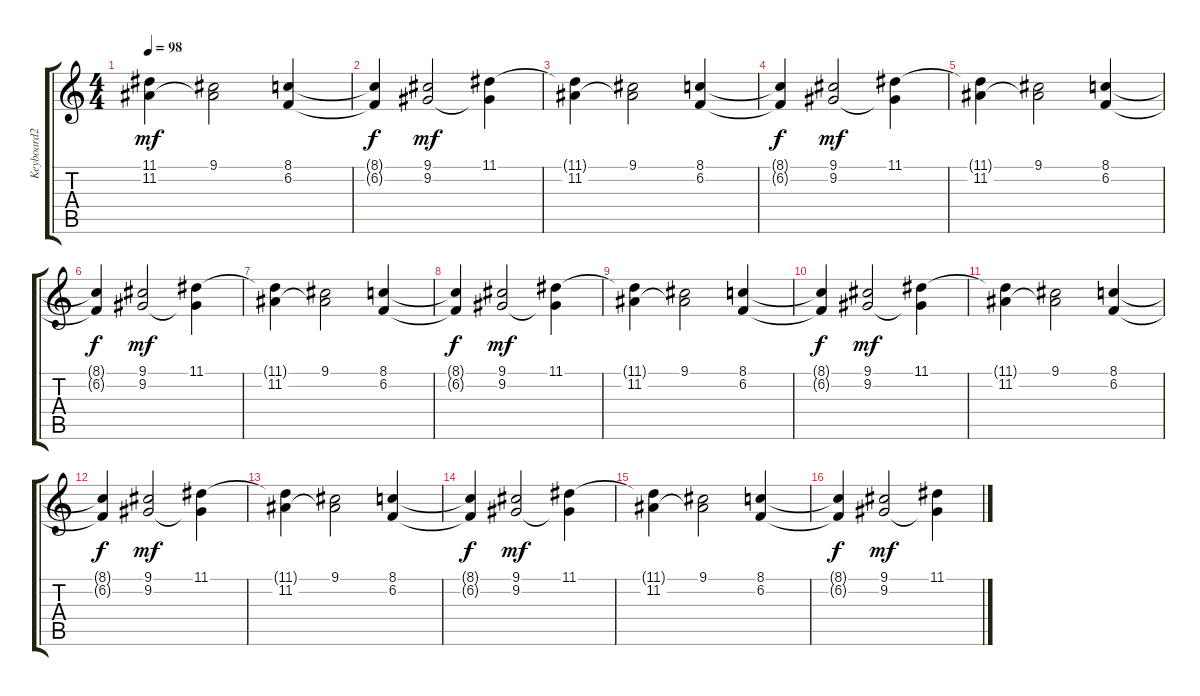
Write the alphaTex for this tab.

\track ("Keyboard2" "Keyboard2") {instrument stringensemble1}
\staff {score tabs}
\tuning (E4 B3 G3 D3 A2 E2) {hide}
\ts (4 4)
\tempo 98
\clef g2
\ks c
(11.1{t} 11.2).4{dy mf volume 9} (9.1 11.2{t}).2 (8.1 6.2).4 |
(8.1{t} 6.2{t}).4{dy f} (9.1 9.2).2{dy mf} (11.1 9.2{t}).4 |
(11.1{t} 11.2).4 (9.1 11.2{t}).2 (8.1 6.2).4 |
(8.1{t} 6.2{t}).4{dy f} (9.1 9.2).2{dy mf} (11.1 9.2{t}).4 |
(11.1{t} 11.2).4 (9.1 11.2{t}).2 (8.1 6.2).4 |
(8.1{t} 6.2{t}).4{dy f} (9.1 9.2).2{dy mf} (11.1 9.2{t}).4 |
(11.1{t} 11.2).4 (9.1 11.2{t}).2 (8.1 6.2).4 |
(8.1{t} 6.2{t}).4{dy f} (9.1 9.2).2{dy mf} (11.1 9.2{t}).4 |
(11.1{t} 11.2).4 (9.1 11.2{t}).2 (8.1 6.2).4 |
(8.1{t} 6.2{t}).4{dy f} (9.1 9.2).2{dy mf} (11.1 9.2{t}).4 |
(11.1{t} 11.2).4 (9.1 11.2{t}).2 (8.1 6.2).4 |
(8.1{t} 6.2{t}).4{dy f} (9.1 9.2).2{dy mf} (11.1 9.2{t}).4 |
(11.1{t} 11.2).4 (9.1 11.2{t}).2 (8.1 6.2).4 |
(8.1{t} 6.2{t}).4{dy f} (9.1 9.2).2{dy mf} (11.1 9.2{t}).4 |
(11.1{t} 11.2).4 (9.1 11.2{t}).2 (8.1 6.2).4 |
(8.1{t} 6.2{t}).4{dy f} (9.1 9.2).2{dy mf} (11.1 9.2{t}).4
